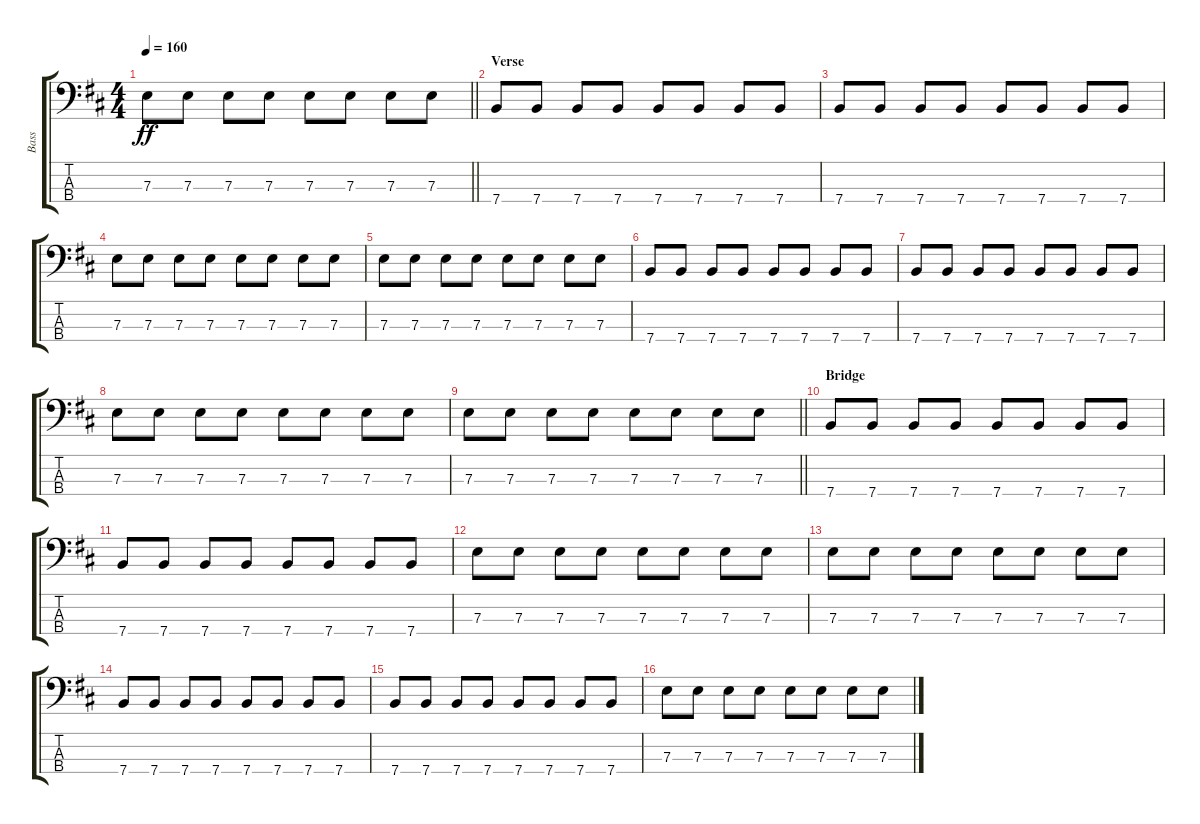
\track ("Bass" "Bass") {instrument electricbasspick}
\staff {score tabs}
\tuning (G2 D2 A1 E1) {hide}
\ts (4 4)
\tempo 160
\clef f4
\barLineRight lightlight
\ks bminor
7.3.8{dy ff} 7.3.8 7.3.8 7.3.8 7.3.8 7.3.8 7.3.8 7.3.8 |
\section ("" "Verse")
7.4.8 7.4.8 7.4.8 7.4.8 7.4.8 7.4.8 7.4.8 7.4.8 |
7.4.8 7.4.8 7.4.8 7.4.8 7.4.8 7.4.8 7.4.8 7.4.8 |
7.3.8 7.3.8 7.3.8 7.3.8 7.3.8 7.3.8 7.3.8 7.3.8 |
7.3.8 7.3.8 7.3.8 7.3.8 7.3.8 7.3.8 7.3.8 7.3.8 |
7.4.8 7.4.8 7.4.8 7.4.8 7.4.8 7.4.8 7.4.8 7.4.8 |
7.4.8 7.4.8 7.4.8 7.4.8 7.4.8 7.4.8 7.4.8 7.4.8 |
7.3.8 7.3.8 7.3.8 7.3.8 7.3.8 7.3.8 7.3.8 7.3.8 |
\barLineRight lightlight
7.3.8 7.3.8 7.3.8 7.3.8 7.3.8 7.3.8 7.3.8 7.3.8 |
\section ("" "Bridge")
7.4.8 7.4.8 7.4.8 7.4.8 7.4.8 7.4.8 7.4.8 7.4.8 |
7.4.8 7.4.8 7.4.8 7.4.8 7.4.8 7.4.8 7.4.8 7.4.8 |
7.3.8 7.3.8 7.3.8 7.3.8 7.3.8 7.3.8 7.3.8 7.3.8 |
7.3.8 7.3.8 7.3.8 7.3.8 7.3.8 7.3.8 7.3.8 7.3.8 |
7.4.8 7.4.8 7.4.8 7.4.8 7.4.8 7.4.8 7.4.8 7.4.8 |
7.4.8 7.4.8 7.4.8 7.4.8 7.4.8 7.4.8 7.4.8 7.4.8 |
7.3.8 7.3.8 7.3.8 7.3.8 7.3.8 7.3.8 7.3.8 7.3.8
